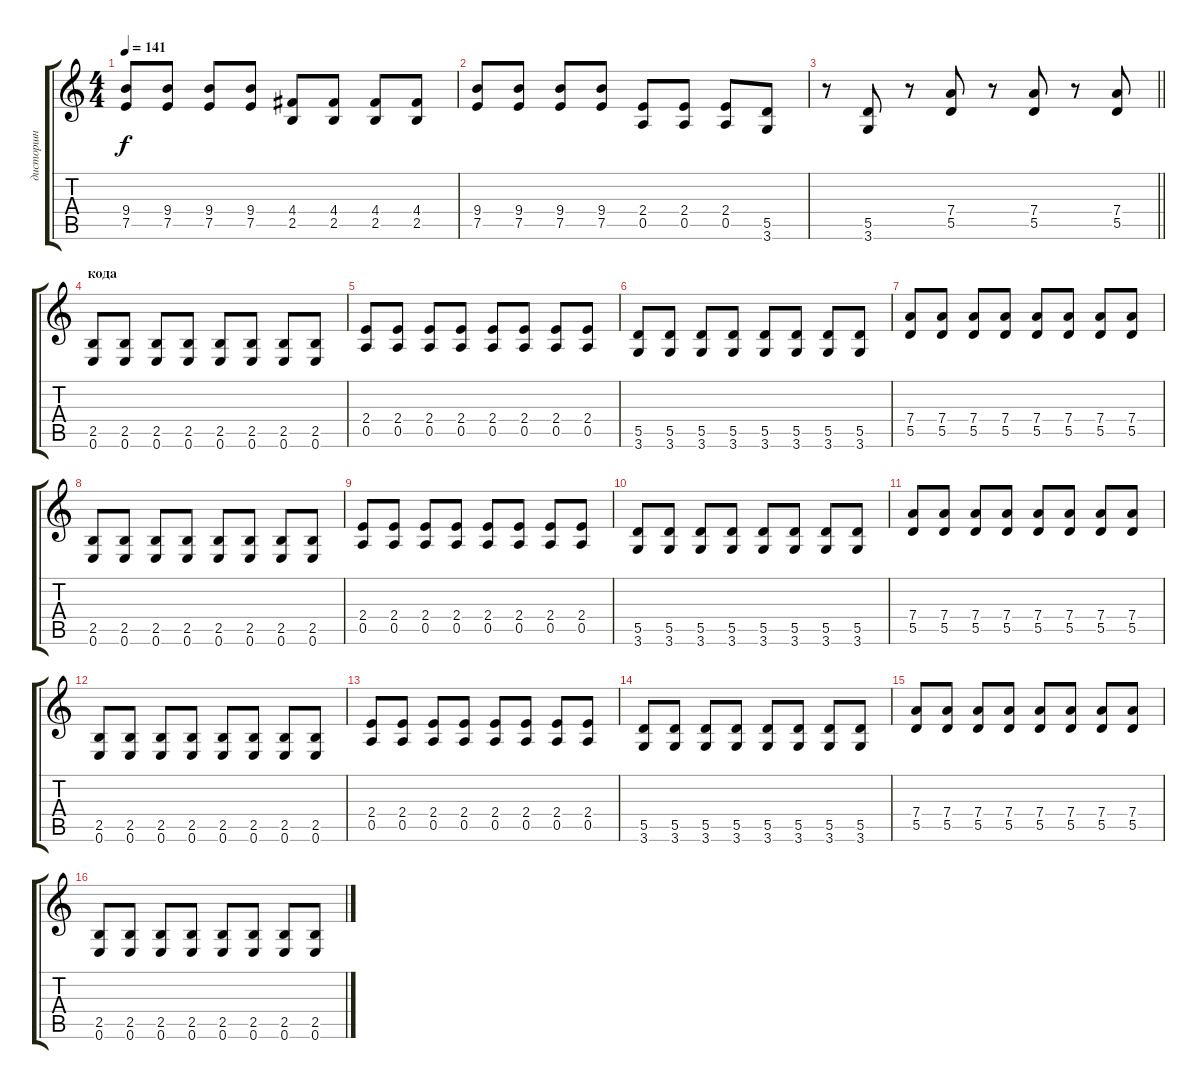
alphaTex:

\track ("дисторшн" "дисторшн") {instrument distortionguitar}
\staff {score tabs}
\tuning (E4 B3 G3 D3 A2 E2) {hide}
\ts (4 4)
\tempo 141
\clef g2
\ks c
(9.4 7.5).8{dy f} (9.4 7.5).8 (9.4 7.5).8 (9.4 7.5).8 (4.4 2.5).8 (4.4 2.5).8 (4.4 2.5).8 (4.4 2.5).8 |
(9.4 7.5).8 (9.4 7.5).8 (9.4 7.5).8 (9.4 7.5).8 (2.4 0.5).8 (2.4 0.5).8 (2.4 0.5).8 (5.5 3.6).8 |
\barLineRight lightlight
r.8 (5.5 3.6).8 r.8 (7.4 5.5).8 r.8 (7.4 5.5).8 r.8 (7.4 5.5).8 |
\section ("" "кода")
(2.5 0.6).8 (2.5 0.6).8 (2.5 0.6).8 (2.5 0.6).8 (2.5 0.6).8 (2.5 0.6).8 (2.5 0.6).8 (2.5 0.6).8 |
(2.4 0.5).8 (2.4 0.5).8 (2.4 0.5).8 (2.4 0.5).8 (2.4 0.5).8 (2.4 0.5).8 (2.4 0.5).8 (2.4 0.5).8 |
(5.5 3.6).8 (5.5 3.6).8 (5.5 3.6).8 (5.5 3.6).8 (5.5 3.6).8 (5.5 3.6).8 (5.5 3.6).8 (5.5 3.6).8 |
(7.4 5.5).8 (7.4 5.5).8 (7.4 5.5).8 (7.4 5.5).8 (7.4 5.5).8 (7.4 5.5).8 (7.4 5.5).8 (7.4 5.5).8 |
(2.5 0.6).8 (2.5 0.6).8 (2.5 0.6).8 (2.5 0.6).8 (2.5 0.6).8 (2.5 0.6).8 (2.5 0.6).8 (2.5 0.6).8 |
(2.4 0.5).8 (2.4 0.5).8 (2.4 0.5).8 (2.4 0.5).8 (2.4 0.5).8 (2.4 0.5).8 (2.4 0.5).8 (2.4 0.5).8 |
(5.5 3.6).8 (5.5 3.6).8 (5.5 3.6).8 (5.5 3.6).8 (5.5 3.6).8 (5.5 3.6).8 (5.5 3.6).8 (5.5 3.6).8 |
(7.4 5.5).8 (7.4 5.5).8 (7.4 5.5).8 (7.4 5.5).8 (7.4 5.5).8 (7.4 5.5).8 (7.4 5.5).8 (7.4 5.5).8 |
(2.5 0.6).8 (2.5 0.6).8 (2.5 0.6).8 (2.5 0.6).8 (2.5 0.6).8 (2.5 0.6).8 (2.5 0.6).8 (2.5 0.6).8 |
(2.4 0.5).8 (2.4 0.5).8 (2.4 0.5).8 (2.4 0.5).8 (2.4 0.5).8 (2.4 0.5).8 (2.4 0.5).8 (2.4 0.5).8 |
(5.5 3.6).8 (5.5 3.6).8 (5.5 3.6).8 (5.5 3.6).8 (5.5 3.6).8 (5.5 3.6).8 (5.5 3.6).8 (5.5 3.6).8 |
(7.4 5.5).8 (7.4 5.5).8 (7.4 5.5).8 (7.4 5.5).8 (7.4 5.5).8 (7.4 5.5).8 (7.4 5.5).8 (7.4 5.5).8 |
(2.5 0.6).8 (2.5 0.6).8 (2.5 0.6).8 (2.5 0.6).8 (2.5 0.6).8 (2.5 0.6).8 (2.5 0.6).8 (2.5 0.6).8
